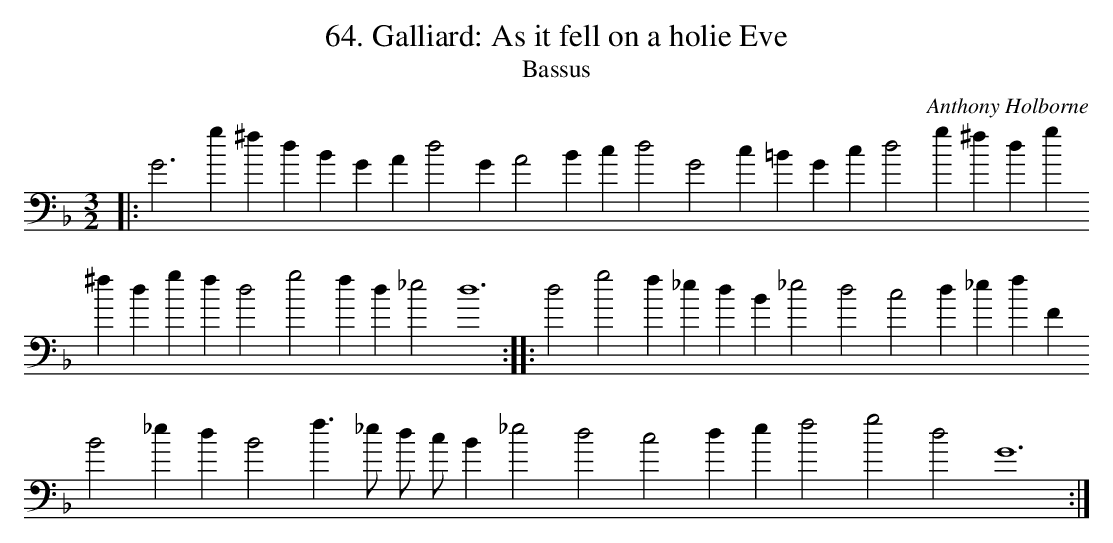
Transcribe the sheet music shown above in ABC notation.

X:1
T:64. Galliard: As it fell on a holie Eve
T:Bassus
C: Anthony Holborne
L:1/4
M:3/2
K:G dor bass
|:G3 g ^f d B G A d2 G A2 B c d2 G2 c =B G c d2 g ^f d g
^f d g f d2 g2 f d _e2 d6 :: d2 g2 f _e d B _e2 d2 c2 d _e f F
B2 _e d B2 f > _e d/ c/ B _e2 d2 c2 d e f2 g2 d2 G6 :|
